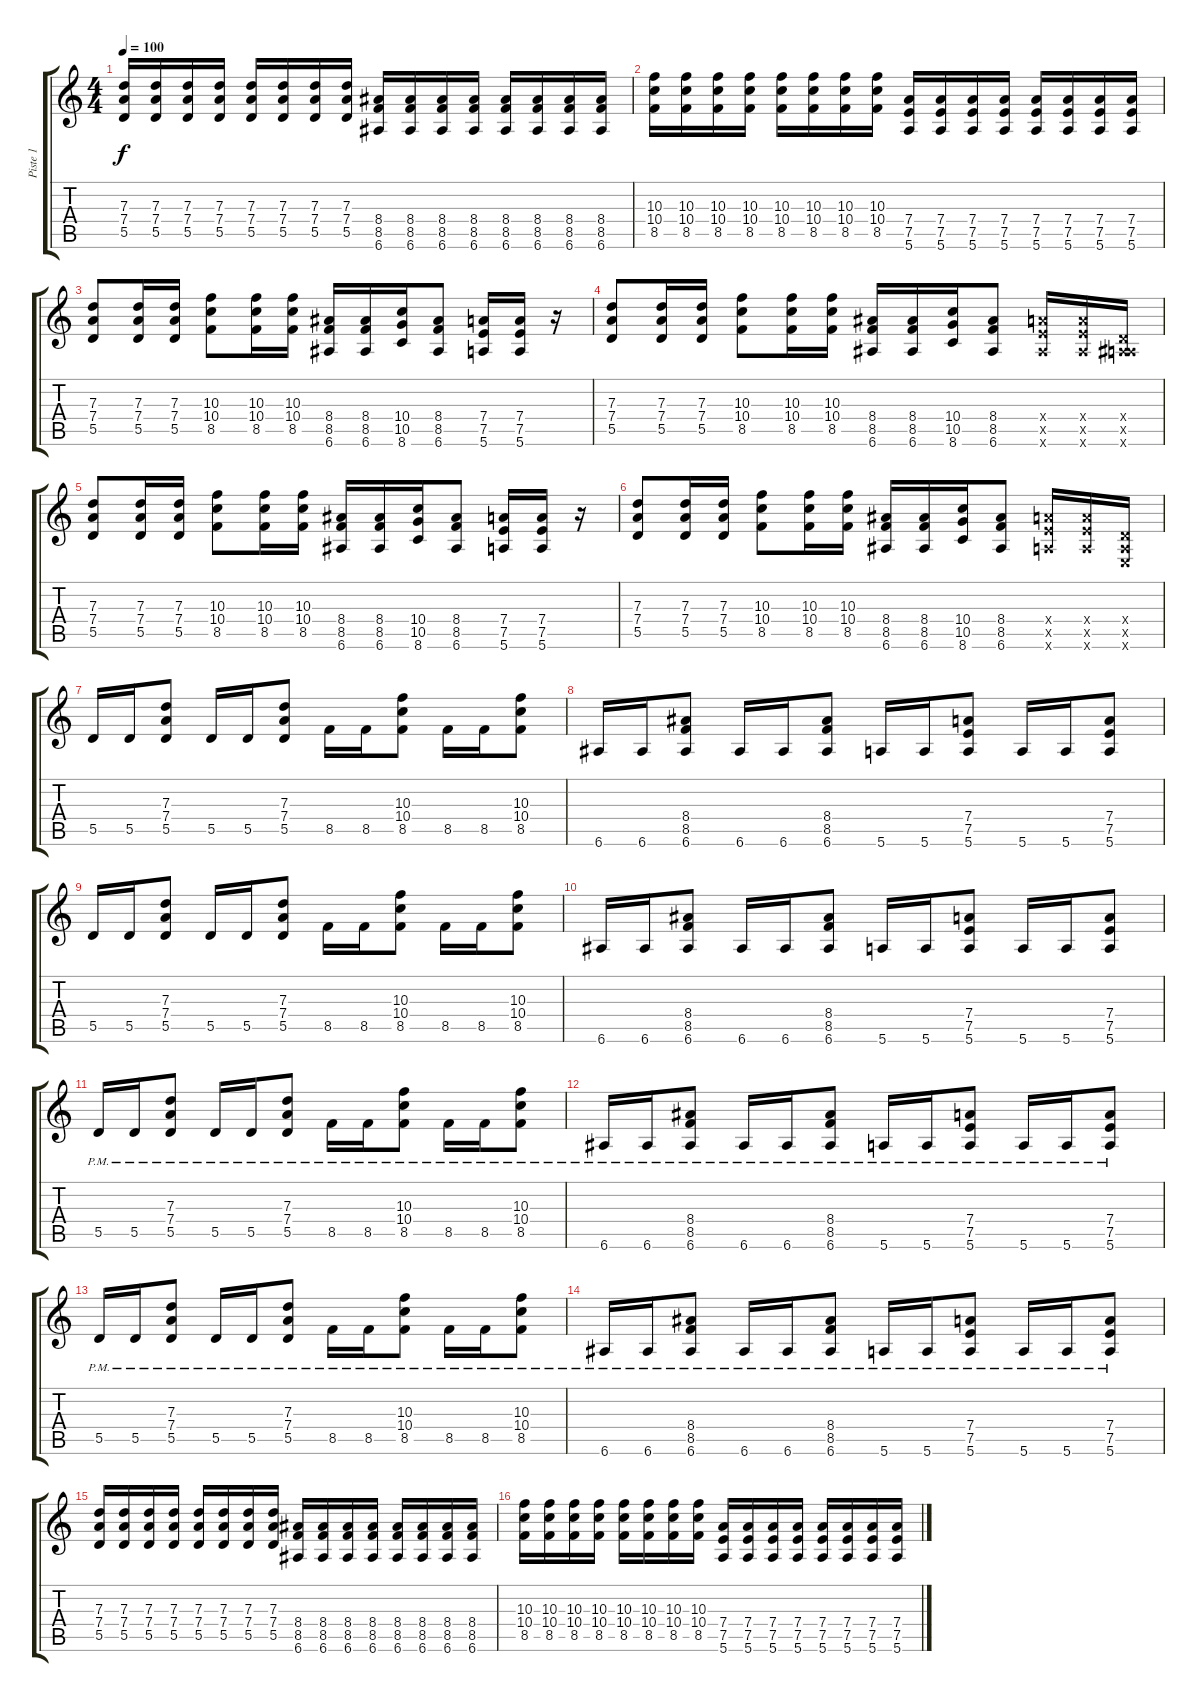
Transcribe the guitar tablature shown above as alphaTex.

\track ("Piste 1" "Piste 1") {instrument distortionguitar}
\staff {score tabs}
\tuning (E4 B3 G3 D3 A2 E2) {hide}
\ts (4 4)
\tempo 100
\clef g2
\ks c
(7.3 7.4 5.5).16{dy f} (7.3 7.4 5.5).16 (7.3 7.4 5.5).16 (7.3 7.4 5.5).16 (7.3 7.4 5.5).16 (7.3 7.4 5.5).16 (7.3 7.4 5.5).16 (7.3 7.4 5.5).16 (8.4 8.5 6.6).16 (8.4 8.5 6.6).16 (8.4 8.5 6.6).16 (8.4 8.5 6.6).16 (8.4 8.5 6.6).16 (8.4 8.5 6.6).16 (8.4 8.5 6.6).16 (8.4 8.5 6.6).16 |
(10.3 10.4 8.5).16 (10.3 10.4 8.5).16 (10.3 10.4 8.5).16 (10.3 10.4 8.5).16 (10.3 10.4 8.5).16 (10.3 10.4 8.5).16 (10.3 10.4 8.5).16 (10.3 10.4 8.5).16 (7.4 7.5 5.6).16 (7.4 7.5 5.6).16 (7.4 7.5 5.6).16 (7.4 7.5 5.6).16 (7.4 7.5 5.6).16 (7.4 7.5 5.6).16 (7.4 7.5 5.6).16 (7.4 7.5 5.6).16 |
(7.3 7.4 5.5).8 (7.3 7.4 5.5).16 (7.3 7.4 5.5).16 (10.3 10.4 8.5).8 (10.3 10.4 8.5).16 (10.3 10.4 8.5).16 (8.4 8.5 6.6).16 (8.4 8.5 6.6).16 (10.4 10.5 8.6).16 (8.4 8.5 6.6).8 (7.4 7.5 5.6).16 (7.4 7.5 5.6).16 r.16 |
(7.3 7.4 5.5).8 (7.3 7.4 5.5).16 (7.3 7.4 5.5).16 (10.3 10.4 8.5).8 (10.3 10.4 8.5).16 (10.3 10.4 8.5).16 (8.4 8.5 6.6).16 (8.4 8.5 6.6).16 (10.4 10.5 8.6).16 (8.4 8.5 6.6).8 (7.4{x} 7.5{x} 6.6{x}).16 (7.4{x} 7.5{x} 6.6{x}).16 (0.4{x} 0.5{x} 6.6{x}).16 |
(7.3 7.4 5.5).8 (7.3 7.4 5.5).16 (7.3 7.4 5.5).16 (10.3 10.4 8.5).8 (10.3 10.4 8.5).16 (10.3 10.4 8.5).16 (8.4 8.5 6.6).16 (8.4 8.5 6.6).16 (10.4 10.5 8.6).16 (8.4 8.5 6.6).8 (7.4 7.5 5.6).16 (7.4 7.5 5.6).16 r.16 |
(7.3 7.4 5.5).8 (7.3 7.4 5.5).16 (7.3 7.4 5.5).16 (10.3 10.4 8.5).8 (10.3 10.4 8.5).16 (10.3 10.4 8.5).16 (8.4 8.5 6.6).16 (8.4 8.5 6.6).16 (10.4 10.5 8.6).16 (8.4 8.5 6.6).8 (7.4{x} 7.5{x} 5.6{x}).16 (7.4{x} 7.5{x} 5.6{x}).16 (0.4{x} 0.5{x} 0.6{x}).16 |
5.5.16 5.5.16 (7.3 7.4 5.5).8 5.5.16 5.5.16 (7.3 7.4 5.5).8 8.5.16 8.5.16 (10.3 10.4 8.5).8 8.5.16 8.5.16 (10.3 10.4 8.5).8 |
6.6.16 6.6.16 (8.4 8.5 6.6).8 6.6.16 6.6.16 (8.4 8.5 6.6).8 5.6.16 5.6.16 (7.4 7.5 5.6).8 5.6.16 5.6.16 (7.4 7.5 5.6).8 |
5.5.16 5.5.16 (7.3 7.4 5.5).8 5.5.16 5.5.16 (7.3 7.4 5.5).8 8.5.16 8.5.16 (10.3 10.4 8.5).8 8.5.16 8.5.16 (10.3 10.4 8.5).8 |
6.6.16 6.6.16 (8.4 8.5 6.6).8 6.6.16 6.6.16 (8.4 8.5 6.6).8 5.6.16 5.6.16 (7.4 7.5 5.6).8 5.6.16 5.6.16 (7.4 7.5 5.6).8 |
5.5{pm}.16 5.5{pm}.16 (7.3 7.4 5.5{pm}).8 5.5{pm}.16 5.5{pm}.16 (7.3{pm} 7.4{pm} 5.5{pm}).8 8.5{pm}.16 8.5{pm}.16 (10.3{pm} 10.4{pm} 8.5{pm}).8 8.5{pm}.16 8.5{pm}.16 (10.3{pm} 10.4{pm} 8.5{pm}).8 |
6.6{pm}.16 6.6{pm}.16 (8.4{pm} 8.5{pm} 6.6{pm}).8 6.6{pm}.16 6.6{pm}.16 (8.4{pm} 8.5{pm} 6.6{pm}).8 5.6{pm}.16 5.6{pm}.16 (7.4{pm} 7.5{pm} 5.6{pm}).8 5.6{pm}.16 5.6{pm}.16 (7.4{pm} 7.5{pm} 5.6{pm}).8 |
5.5{pm}.16 5.5{pm}.16 (7.3{pm} 7.4{pm} 5.5{pm}).8 5.5{pm}.16 5.5{pm}.16 (7.3{pm} 7.4{pm} 5.5{pm}).8 8.5{pm}.16 8.5{pm}.16 (10.3{pm} 10.4{pm} 8.5{pm}).8 8.5{pm}.16 8.5{pm}.16 (10.3{pm} 10.4{pm} 8.5{pm}).8 |
6.6{pm}.16 6.6{pm}.16 (8.4{pm} 8.5{pm} 6.6{pm}).8 6.6{pm}.16 6.6{pm}.16 (8.4{pm} 8.5{pm} 6.6{pm}).8 5.6{pm}.16 5.6{pm}.16 (7.4{pm} 7.5{pm} 5.6{pm}).8 5.6{pm}.16 5.6{pm}.16 (7.4{pm} 7.5{pm} 5.6{pm}).8 |
(7.3 7.4 5.5).16 (7.3 7.4 5.5).16 (7.3 7.4 5.5).16 (7.3 7.4 5.5).16 (7.3 7.4 5.5).16 (7.3 7.4 5.5).16 (7.3 7.4 5.5).16 (7.3 7.4 5.5).16 (8.4 8.5 6.6).16 (8.4 8.5 6.6).16 (8.4 8.5 6.6).16 (8.4 8.5 6.6).16 (8.4 8.5 6.6).16 (8.4 8.5 6.6).16 (8.4 8.5 6.6).16 (8.4 8.5 6.6).16 |
(10.3 10.4 8.5).16 (10.3 10.4 8.5).16 (10.3 10.4 8.5).16 (10.3 10.4 8.5).16 (10.3 10.4 8.5).16 (10.3 10.4 8.5).16 (10.3 10.4 8.5).16 (10.3 10.4 8.5).16 (7.4 7.5 5.6).16 (7.4 7.5 5.6).16 (7.4 7.5 5.6).16 (7.4 7.5 5.6).16 (7.4 7.5 5.6).16 (7.4 7.5 5.6).16 (7.4 7.5 5.6).16 (7.4 7.5 5.6).16
